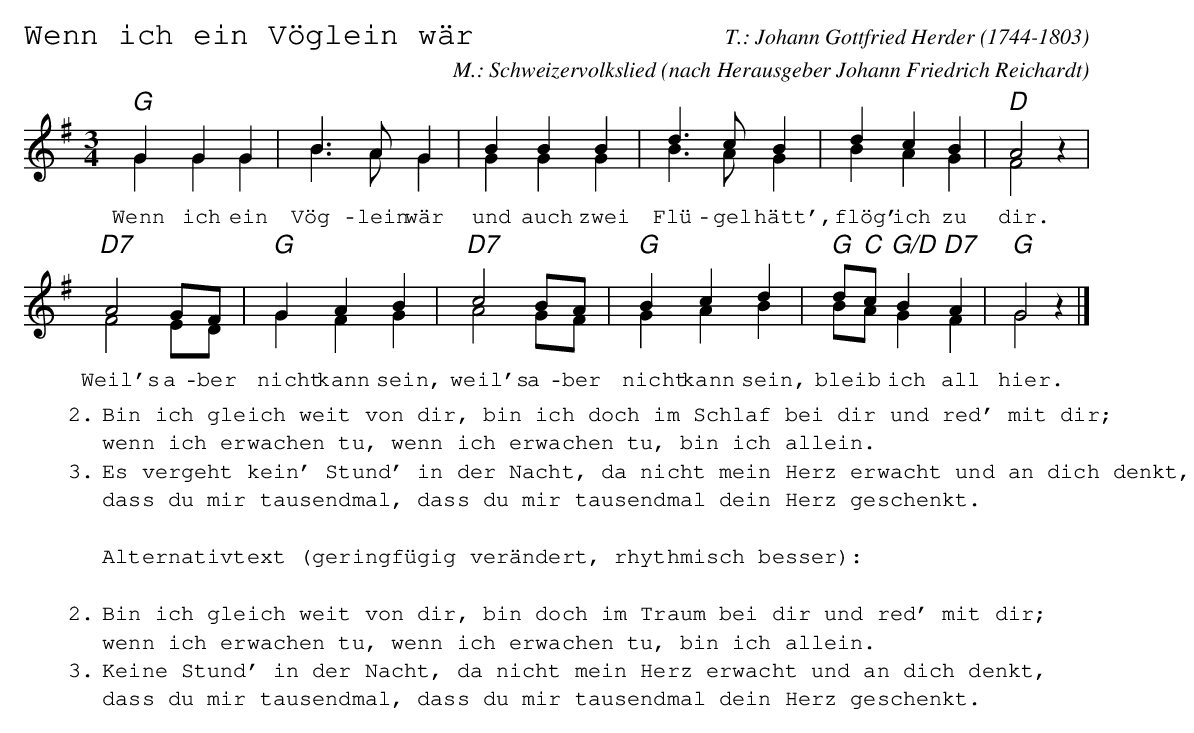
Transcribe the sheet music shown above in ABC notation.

X:1
T:Wenn ich ein Vöglein wär
C:T.: Johann Gottfried Herder (1744-1803)
C:M.: Schweizervolkslied (nach Herausgeber Johann Friedrich Reichardt)
%%score (A 1 2)
M:3/4
L:1/8
Q:1/4=120
K:G
V:A
"G"x6|x6|x6|x6|x6|"D"x6|
"D7"x6|"G"x6|"D7"x6|"G"x6|"G"x"C"x"G/D"x2"D7"x2|"G"x6|]
V:1
G2G2G2|B3AG2|B2B2B2|d3cB2|d2c2B2|A4z2|
w:Wenn ich ein Vög-lein wär und auch zwei Flü-gel hätt', flög' ich zu dir.
A4GF|G2A2B2|c4BA|B2c2d2|dcB2A2|G4z2|]
w:Weil's a-ber nicht kann sein, weil's a-ber nicht kann sein, bleib* ich all hier.
V:2
G2G2G2|B3AG2|G2G2G2|B3AG2|B2A2G2|F4z2|
F4ED|G2F2G2|A4GF|G2A2B2|BAG2F2|G4z2|]
W:2. Bin ich gleich weit von dir, bin ich doch im Schlaf bei dir und red' mit dir;
W:wenn ich erwachen tu, wenn ich erwachen tu, bin ich allein.
W:3. Es vergeht kein' Stund' in der Nacht, da nicht mein Herz erwacht und an dich denkt,
W:dass du mir tausendmal, dass du mir tausendmal dein Herz geschenkt.
W:
W:Alternativtext (geringfügig verändert, rhythmisch besser):
W:
W:2. Bin ich gleich weit von dir, bin doch im Traum bei dir und red' mit dir;
W:wenn ich erwachen tu, wenn ich erwachen tu, bin ich allein.
W:3. Keine Stund' in der Nacht, da nicht mein Herz erwacht und an dich denkt,
W:dass du mir tausendmal, dass du mir tausendmal dein Herz geschenkt.
